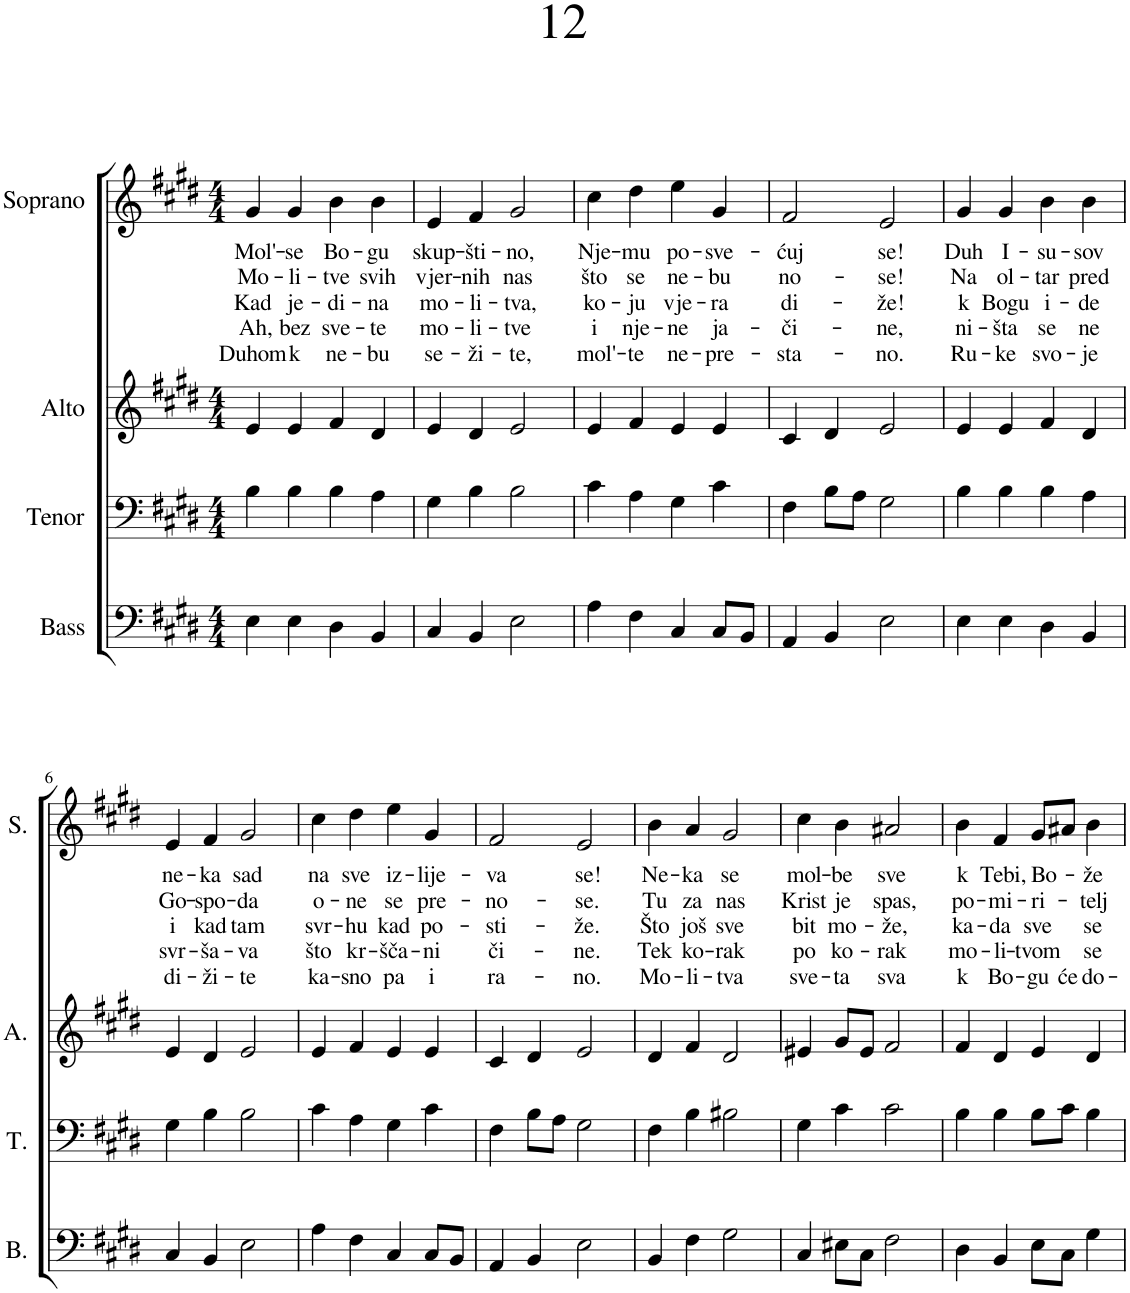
**kern	**kern	**kern	**kern	**text	**text	**text	**text	**text
*part4	*part3	*part2	*part1	*part1	*part1	*part1	*part1	*part1
*staff4	*staff3	*staff2	*staff1	*staff1	*staff1	*staff1	*staff1	*staff1
*I"Bass	*I"Tenor	*I"Alto	*I"Soprano	*	*	*	*	*
*I'B.	*I'T.	*I'A.	*I'S.	*	*	*	*	*
*clefF4	*clefF4	*clefG2	*clefG2	*	*	*	*	*
*k[f#c#g#d#]	*k[f#c#g#d#]	*k[f#c#g#d#]	*k[f#c#g#d#]	*	*	*	*	*
*M4/4	*M4/4	*M4/4	*M4/4	*	*	*	*	*
=1	=1	=1	=1	=1	=1	=1	=1	=1
!	!	!	!	!LO:LY:b	!LO:LY:b	!LO:LY:b	!LO:LY:b	!LO:LY:b
4E\	4B\	4e/	4g#/	Mol'-	Mo-	Kad	Ah,	Duhom
!	!	!	!	!LO:LY:b	!LO:LY:b	!LO:LY:b	!LO:LY:b	!LO:LY:b
4E\	4B\	4e/	4g#/	-se	-li-	je-	bez	k
!	!	!	!	!LO:LY:b	!LO:LY:b	!LO:LY:b	!LO:LY:b	!LO:LY:b
4D#\	4B\	4f#/	4b\	Bo-	-tve	-di-	sve-	ne-
!	!	!	!	!LO:LY:b	!LO:LY:b	!LO:LY:b	!LO:LY:b	!LO:LY:b
4BB/	4A\	4d#/	4b\	-gu	svih	-na	-te	-bu
=2	=2	=2	=2	=2	=2	=2	=2	=2
!	!	!	!	!LO:LY:b	!LO:LY:b	!LO:LY:b	!LO:LY:b	!LO:LY:b
4C#/	4G#\	4e/	4e/	skup-	vjer-	mo-	mo-	se-
!	!	!	!	!LO:LY:b	!LO:LY:b	!LO:LY:b	!LO:LY:b	!LO:LY:b
4BB/	4B\	4d#/	4f#/	-šti-	-nih	-li-	-li-	-ži-
!	!	!	!	!LO:LY:b	!LO:LY:b	!LO:LY:b	!LO:LY:b	!LO:LY:b
2E\	2B\	2e/	2g#/	-no,	nas	-tva,	-tve	-te,
=3	=3	=3	=3	=3	=3	=3	=3	=3
!	!	!	!	!LO:LY:b	!LO:LY:b	!LO:LY:b	!LO:LY:b	!LO:LY:b
4A\	4c#\	4e/	4cc#\	Nje-	što	ko-	i	mol'-
!	!	!	!	!LO:LY:b	!LO:LY:b	!LO:LY:b	!LO:LY:b	!LO:LY:b
4F#\	4A\	4f#/	4dd#\	-mu	se	-ju	nje-	-te
!	!	!	!	!LO:LY:b	!LO:LY:b	!LO:LY:b	!LO:LY:b	!LO:LY:b
4C#/	4G#\	4e/	4ee\	po-	ne-	vje-	-ne	ne-
!	!	!	!	!LO:LY:b	!LO:LY:b	!LO:LY:b	!LO:LY:b	!LO:LY:b
8C#/L	4c#\	4e/	4g#/	-sve-	-bu	-ra	ja-	-pre-
8BB/J	.	.	.	.	.	.	.	.
=4	=4	=4	=4	=4	=4	=4	=4	=4
!	!	!	!	!LO:LY:b	!LO:LY:b	!LO:LY:b	!LO:LY:b	!LO:LY:b
4AA/	4F#\	4c#/	2f#/	-ćuj	no-	di-	-či-	-sta-
4BB/	8B\L	4d#/	.	.	.	.	.	.
.	8A\J	.	.	.	.	.	.	.
!	!	!	!	!LO:LY:b	!LO:LY:b	!LO:LY:b	!LO:LY:b	!LO:LY:b
2E\	2G#\	2e/	2e/	se!	-se!	-že!	-ne,	-no.
=5	=5	=5	=5	=5	=5	=5	=5	=5
!	!	!	!	!LO:LY:b	!LO:LY:b	!LO:LY:b	!LO:LY:b	!LO:LY:b
4E\	4B\	4e/	4g#/	Duh	Na	k	ni-	Ru-
!	!	!	!	!LO:LY:b	!LO:LY:b	!LO:LY:b	!LO:LY:b	!LO:LY:b
4E\	4B\	4e/	4g#/	I-	ol-	Bogu	-šta	-ke
!	!	!	!	!LO:LY:b	!LO:LY:b	!LO:LY:b	!LO:LY:b	!LO:LY:b
4D#\	4B\	4f#/	4b\	-su-	-tar	i-	se	svo-
!	!	!	!	!LO:LY:b	!LO:LY:b	!LO:LY:b	!LO:LY:b	!LO:LY:b
4BB/	4A\	4d#/	4b\	-sov	pred	-de	ne	-je
!!LO:LB:g=z
=6	=6	=6	=6	=6	=6	=6	=6	=6
!	!	!	!	!LO:LY:b	!LO:LY:b	!LO:LY:b	!LO:LY:b	!LO:LY:b
4C#/	4G#\	4e/	4e/	ne-	Go-	i	svr-	di-
!	!	!	!	!LO:LY:b	!LO:LY:b	!LO:LY:b	!LO:LY:b	!LO:LY:b
4BB/	4B\	4d#/	4f#/	-ka	-spo-	kad	-ša-	-ži-
!	!	!	!	!LO:LY:b	!LO:LY:b	!LO:LY:b	!LO:LY:b	!LO:LY:b
2E\	2B\	2e/	2g#/	sad	-da	tam	-va	-te
=7	=7	=7	=7	=7	=7	=7	=7	=7
!	!	!	!	!LO:LY:b	!LO:LY:b	!LO:LY:b	!LO:LY:b	!LO:LY:b
4A\	4c#\	4e/	4cc#\	na	o-	svr-	što	ka-
!	!	!	!	!LO:LY:b	!LO:LY:b	!LO:LY:b	!LO:LY:b	!LO:LY:b
4F#\	4A\	4f#/	4dd#\	sve	-ne	-hu	kr-	-sno
!	!	!	!	!LO:LY:b	!LO:LY:b	!LO:LY:b	!LO:LY:b	!LO:LY:b
4C#/	4G#\	4e/	4ee\	iz-	se	kad	-šča-	pa
!	!	!	!	!LO:LY:b	!LO:LY:b	!LO:LY:b	!LO:LY:b	!LO:LY:b
8C#/L	4c#\	4e/	4g#/	-lije-	pre-	po-	-ni	i
8BB/J	.	.	.	.	.	.	.	.
=8	=8	=8	=8	=8	=8	=8	=8	=8
!	!	!	!	!LO:LY:b	!LO:LY:b	!LO:LY:b	!LO:LY:b	!LO:LY:b
4AA/	4F#\	4c#/	2f#/	-va	-no-	-sti-	či-	ra-
4BB/	8B\L	4d#/	.	.	.	.	.	.
.	8A\J	.	.	.	.	.	.	.
!	!	!	!	!LO:LY:b	!LO:LY:b	!LO:LY:b	!LO:LY:b	!LO:LY:b
2E\	2G#\	2e/	2e/	se!	-se.	-že.	-ne.	-no.
=9	=9	=9	=9	=9	=9	=9	=9	=9
!	!	!	!	!LO:LY:b	!LO:LY:b	!LO:LY:b	!LO:LY:b	!LO:LY:b
4BB/	4F#\	4d#/	4b\	Ne-	Tu	Što	Tek	Mo-
!	!	!	!	!LO:LY:b	!LO:LY:b	!LO:LY:b	!LO:LY:b	!LO:LY:b
4F#\	4B\	4f#/	4a/	-ka	za	još	ko-	-li-
!	!	!	!	!LO:LY:b	!LO:LY:b	!LO:LY:b	!LO:LY:b	!LO:LY:b
2G#\	2B#X\	2d#/	2g#/	se	nas	sve	-rak	-tva
=10	=10	=10	=10	=10	=10	=10	=10	=10
!	!	!	!	!LO:LY:b	!LO:LY:b	!LO:LY:b	!LO:LY:b	!LO:LY:b
4C#/	4G#\	4e#X/	4cc#\	mol-	Krist	bit	po	sve-
!	!	!	!	!LO:LY:b	!LO:LY:b	!LO:LY:b	!LO:LY:b	!LO:LY:b
8E#X\L	4c#\	8g#/L	4b\	-be	je	mo-	ko-	-ta
8C#\J	.	8e#/J	.	.	.	.	.	.
!	!	!	!	!LO:LY:b	!LO:LY:b	!LO:LY:b	!LO:LY:b	!LO:LY:b
2F#\	2c#\	2f#/	2a#X/	sve	spas,	-že,	-rak	sva
=11	=11	=11	=11	=11	=11	=11	=11	=11
!	!	!	!	!LO:LY:b	!LO:LY:b	!LO:LY:b	!LO:LY:b	!LO:LY:b
4D#\	4B\	4f#/	4b\	k	po-	ka-	mo-	k
!	!	!	!	!LO:LY:b	!LO:LY:b	!LO:LY:b	!LO:LY:b	!LO:LY:b
4BB/	4B\	4d#/	4f#/	Tebi,	-mi-	-da	-li-	Bo-
!	!	!	!	!LO:LY:b	!LO:LY:b	!LO:LY:b	!LO:LY:b	!LO:LY:b
8E\L	8B\L	4e/	8g#/L	Bo-	-ri-	sve	-tvom	gu
!	!	!	!	!	!	!	!	!LO:LY:b
8C#\J	8c#\J	.	8a#X/J	.	.	.	.	će
!	!	!	!	!LO:LY:b	!LO:LY:b	!LO:LY:b	!LO:LY:b	!LO:LY:b
4G#\	4B\	4d#/	4b\	-že	-telj	se	se	do-
=	=	=	=	=	=	=	=	=
*-	*-	*-	*-	*-	*-	*-	*-	*-
